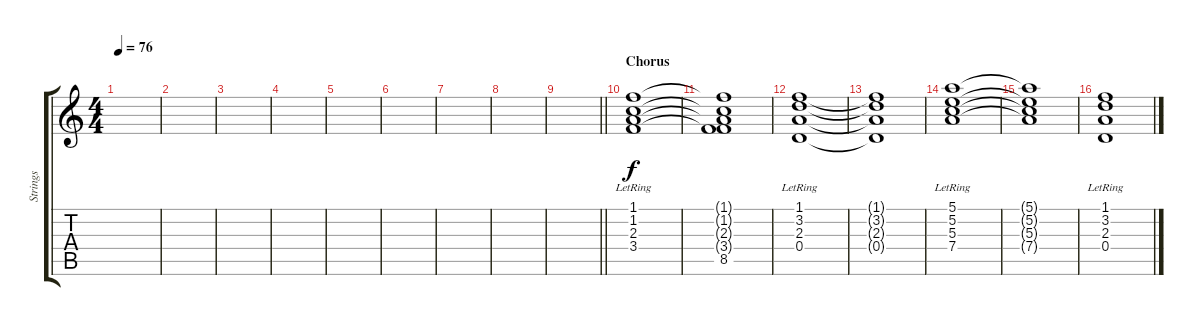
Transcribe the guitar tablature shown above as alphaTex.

\track ("Strings" "Strings") {instrument pad2warm}
\staff {score tabs}
\tuning (E5 B4 G4 D4 A3 D3) {hide}
\ts (4 4)
\tempo 76
\clef g2
\ks c
|
|
|
|
|
|
|
|
\barLineRight lightlight
|
\section ("" "Chorus")
(1.1 1.2{lr} 2.3{lr} 3.4{lr}).1 |
(1.1{t} 1.2{t} 2.3{t} 3.4{t} 8.5).1 |
(1.1 3.2{lr} 2.3{lr} 0.4{lr}).1 |
(1.1{t} 3.2{t} 2.3{t} 0.4{t}).1 |
(5.1 5.2{lr} 5.3{lr} 7.4).1 |
(5.1{t} 5.2{t} 5.3{t} 7.4{t}).1 |
(1.1 3.2{lr} 2.3{lr} 0.4{lr}).1
